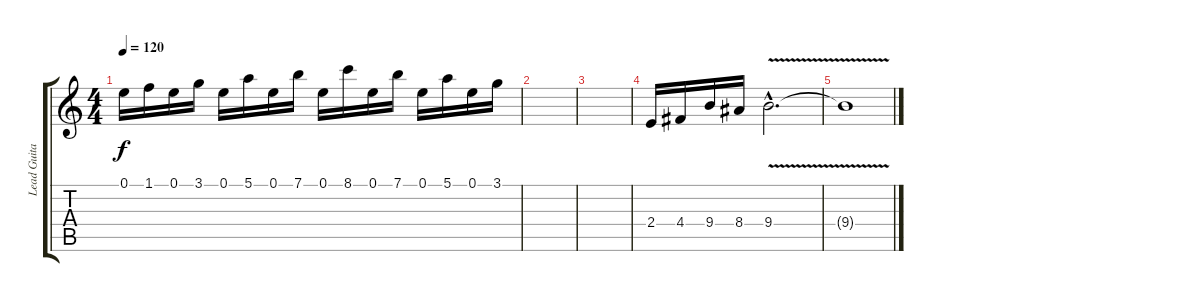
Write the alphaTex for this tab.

\track ("Lead Guitar" "Lead Guita") {instrument distortionguitar}
\staff {score tabs}
\tuning (E4 B3 G3 D3 A2 E2) {hide}
\ts (4 4)
\tempo 120
\clef g2
\ks c
0.1.16{dy f} 1.1.16 0.1.16 3.1.16 0.1.16 5.1.16 0.1.16 7.1.16 0.1.16 8.1.16 0.1.16 7.1.16 0.1.16 5.1.16 0.1.16 3.1.16 |
|
|
2.4.16 4.4.16 9.4.16 8.4.16 9.4{v hac}.2{d} |
9.4{t}.1
